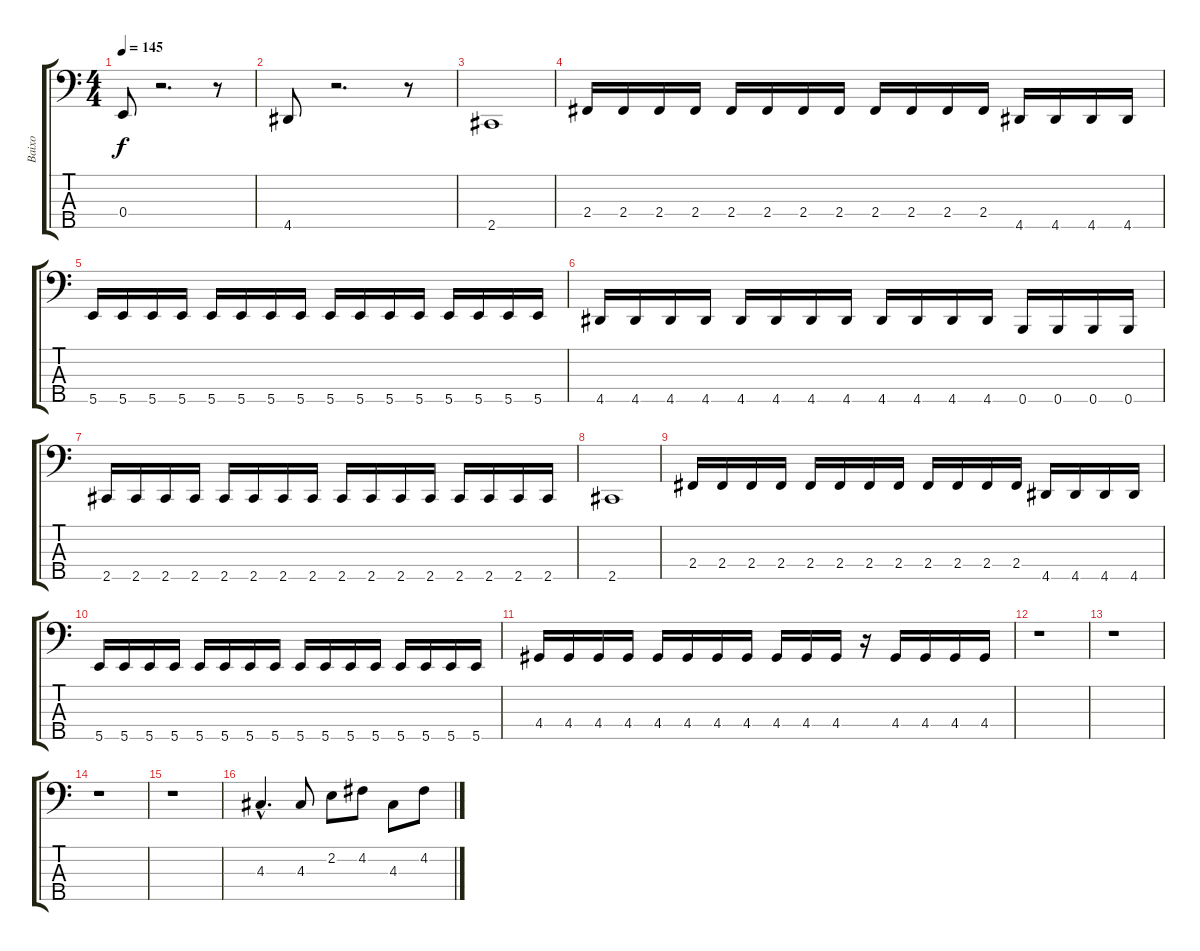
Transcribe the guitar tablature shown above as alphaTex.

\track ("Baixo" "Baixo") {instrument electricbassfinger}
\staff {score tabs}
\tuning (G2 D2 A1 E1 B0) {hide}
\ts (4 4)
\tempo 145
\clef f4
\ks c
0.4.8{dy f} r.2{d} r.8 |
4.5.8 r.2{d} r.8 |
2.5.1 |
2.4.16 2.4.16 2.4.16 2.4.16 2.4.16 2.4.16 2.4.16 2.4.16 2.4.16 2.4.16 2.4.16 2.4.16 4.5.16 4.5.16 4.5.16 4.5.16 |
5.5.16 5.5.16 5.5.16 5.5.16 5.5.16 5.5.16 5.5.16 5.5.16 5.5.16 5.5.16 5.5.16 5.5.16 5.5.16 5.5.16 5.5.16 5.5.16 |
4.5.16 4.5.16 4.5.16 4.5.16 4.5.16 4.5.16 4.5.16 4.5.16 4.5.16 4.5.16 4.5.16 4.5.16 0.5.16 0.5.16 0.5.16 0.5.16 |
2.5.16 2.5.16 2.5.16 2.5.16 2.5.16 2.5.16 2.5.16 2.5.16 2.5.16 2.5.16 2.5.16 2.5.16 2.5.16 2.5.16 2.5.16 2.5.16 |
2.5.1 |
2.4.16 2.4.16 2.4.16 2.4.16 2.4.16 2.4.16 2.4.16 2.4.16 2.4.16 2.4.16 2.4.16 2.4.16 4.5.16 4.5.16 4.5.16 4.5.16 |
5.5.16 5.5.16 5.5.16 5.5.16 5.5.16 5.5.16 5.5.16 5.5.16 5.5.16 5.5.16 5.5.16 5.5.16 5.5.16 5.5.16 5.5.16 5.5.16 |
4.4.16 4.4.16 4.4.16 4.4.16 4.4.16 4.4.16 4.4.16 4.4.16 4.4.16 4.4.16 4.4.16 r.16 4.4.16 4.4.16 4.4.16 4.4.16 |
r.1 |
r.1 |
r.1 |
r.1 |
4.3{hac}.4{d} 4.3.8 2.2.8 4.2.8 4.3.8 4.2.8
